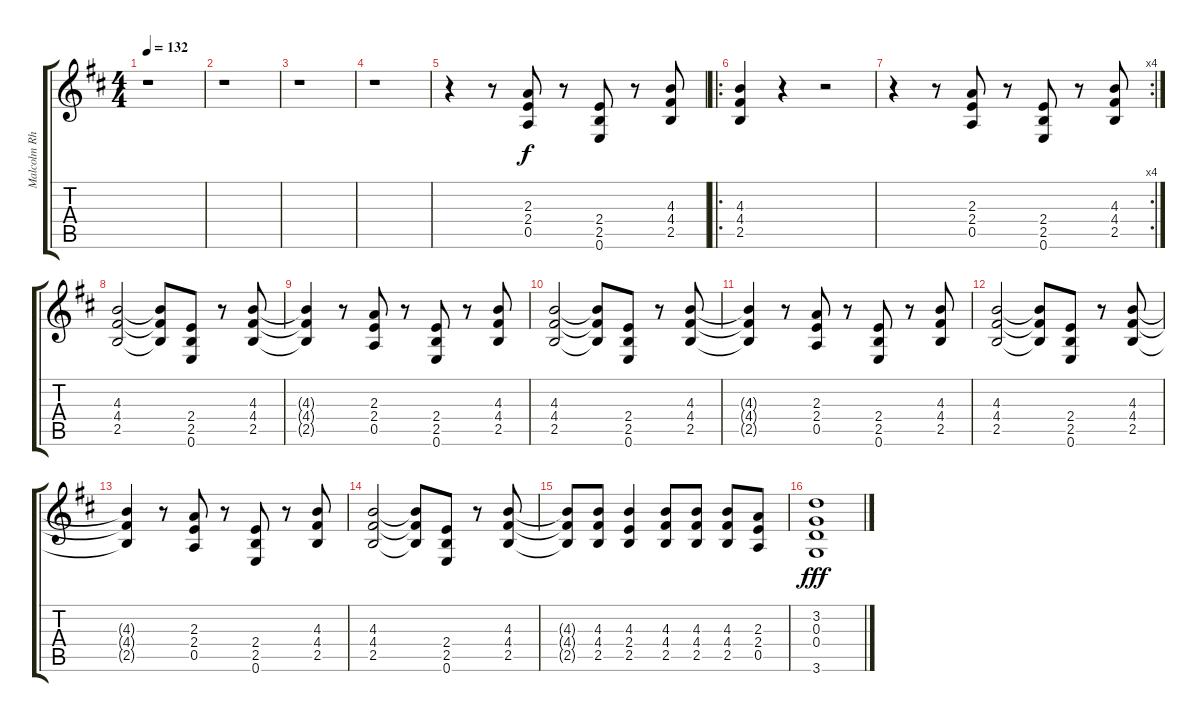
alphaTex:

\track ("Malcolm Rhythm" "Malcolm Rh") {instrument distortionguitar}
\staff {score tabs}
\tuning (E4 B3 G3 D3 A2 E2) {hide}
\ts (4 4)
\tempo 132
\clef g2
\ks d
r.1{dy f} |
r.1 |
r.1 |
r.1 |
r.4 r.8 (2.3 2.4 0.5).8 r.8 (2.4 2.5 0.6).8 r.8 (4.3 4.4 2.5).8 |
\ro
(4.3 4.4 2.5).4 r.4 r.2 |
\rc 4
r.4 r.8 (2.3 2.4 0.5).8 r.8 (2.4 2.5 0.6).8 r.8 (4.3 4.4 2.5).8 |
(4.3 4.4 2.5).2 (4.3{t} 4.4{t} 2.5{t}).8 (2.4 2.5 0.6).8 r.8 (4.3 4.4 2.5).8 |
(4.3{t} 4.4{t} 2.5{t}).4 r.8 (2.3 2.4 0.5).8 r.8 (2.4 2.5 0.6).8 r.8 (4.3 4.4 2.5).8 |
(4.3 4.4 2.5).2 (4.3{t} 4.4{t} 2.5{t}).8 (2.4 2.5 0.6).8 r.8 (4.3 4.4 2.5).8 |
(4.3{t} 4.4{t} 2.5{t}).4 r.8 (2.3 2.4 0.5).8 r.8 (2.4 2.5 0.6).8 r.8 (4.3 4.4 2.5).8 |
(4.3 4.4 2.5).2 (4.3{t} 4.4{t} 2.5{t}).8 (2.4 2.5 0.6).8 r.8 (4.3 4.4 2.5).8 |
(4.3{t} 4.4{t} 2.5{t}).4 r.8 (2.3 2.4 0.5).8 r.8 (2.4 2.5 0.6).8 r.8 (4.3 4.4 2.5).8 |
(4.3 4.4 2.5).2 (4.3{t} 4.4{t} 2.5{t}).8 (2.4 2.5 0.6).8 r.8 (4.3 4.4 2.5).8 |
(4.3{t} 4.4{t} 2.5{t}).8 (4.3 4.4 2.5).8 (4.3 2.4 2.5).4 (4.3 4.4 2.5).8 (4.3 4.4 2.5).8 (4.3 4.4 2.5).8 (2.3 2.4 0.5).8 |
(3.2 0.3 0.4 3.6).1{dy fff}
